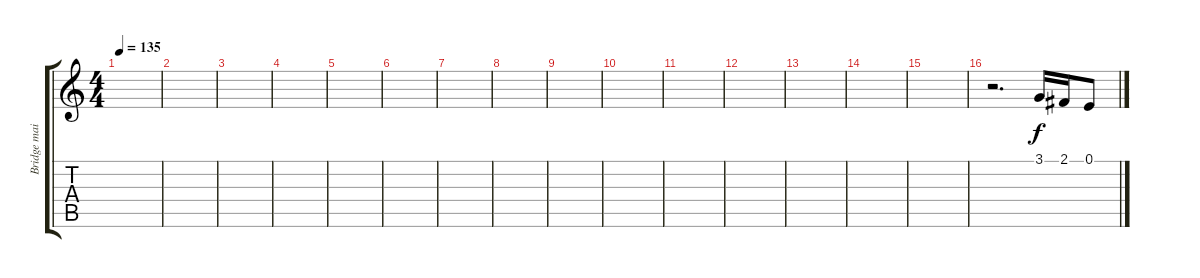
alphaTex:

\track ("Bridge main flute" "Bridge mai") {instrument flute}
\staff {score tabs}
\tuning (E4 B3 G3 D3 A2 E2) {hide}
\ts (4 4)
\tempo 135
\clef g2
\ks c
|
|
|
|
|
|
|
|
|
|
|
|
|
|
|
r.2{d} 3.1.16 2.1.16 0.1.8
